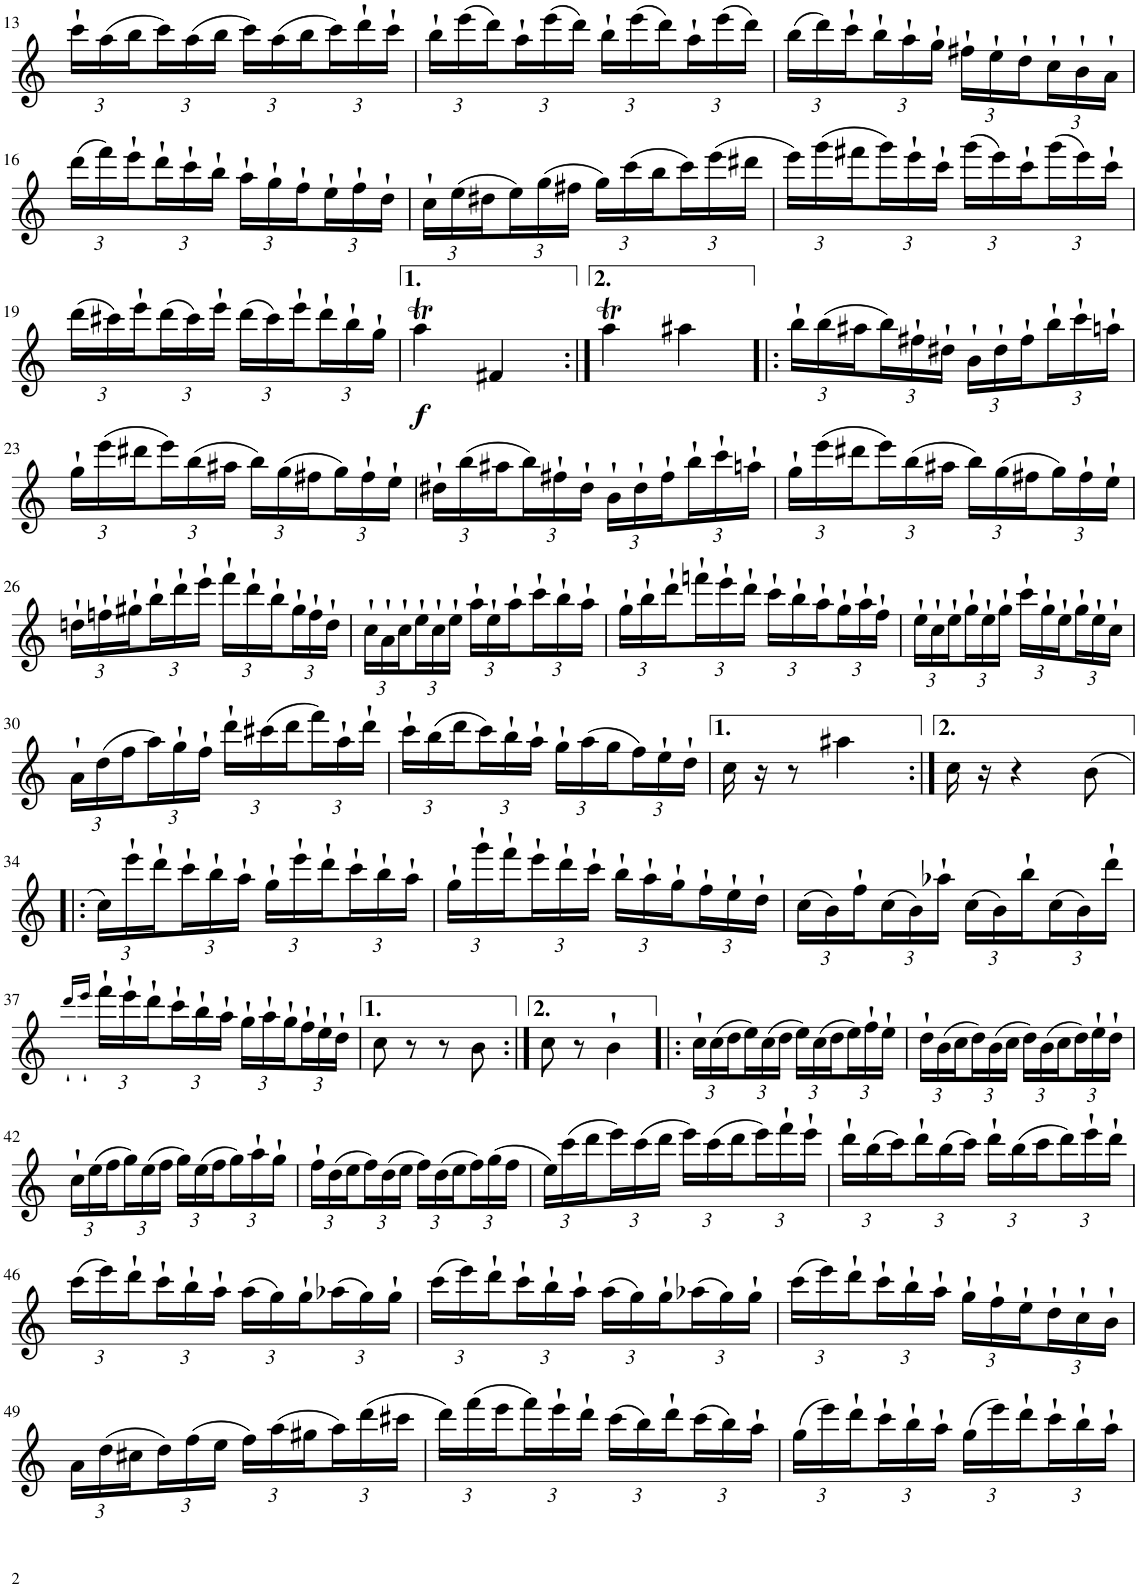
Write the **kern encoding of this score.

**kern	**dynam
*part1	*part1
*staff1	*staff1
*I"Flöte	*
*I'Fl.	*
!!LO:PB:g=z
*clefG2	*
*k[]	*
*M2/4	*
*Xbrackettup	*
=13	=13
24ccc`\LL	.
(24aa\	.
24bb\	.
24ccc\)	.
(24aa\	.
24bb\JJ	.
24ccc\LL)	.
(24aa\	.
24bb\	.
24ccc\)	.
24ddd`\	.
24ccc`\JJ	.
=14	=14
24bb`\LL	.
(24eee\	.
24ddd\)	.
24aa`\	.
(24eee\	.
24ddd\JJ)	.
24bb`\LL	.
(24eee\	.
24ddd\)	.
24aa`\	.
(24eee\	.
24ddd\JJ)	.
=15	=15
(24bb\LL	.
24ddd\)	.
24ccc`\	.
24bb`\	.
24aa`\	.
24gg`\JJ	.
24ff#X`\LL	.
24ee`\	.
24dd`\	.
24cc`\	.
24b`\	.
24a`\JJ	.
!!LO:LB:g=z
=16	=16
(24ddd\LL	.
24fff\)	.
24eee`\	.
24ddd`\	.
24ccc`\	.
24bb`\JJ	.
24aa`\LL	.
24gg`\	.
24ff`\	.
24ee`\	.
24ff`\	.
24dd`\JJ	.
=17	=17
24cc`\LL	.
(24ee\	.
24dd#X\	.
24ee\)	.
(24gg\	.
24ff#X\JJ	.
24gg\LL)	.
(24ccc\	.
24bb\	.
24ccc\)	.
(24eee\	.
24ddd#X\JJ	.
=18	=18
24eee\LL)	.
(24ggg\	.
24fff#X\	.
24ggg\)	.
24eee`\	.
24ccc`\JJ	.
(24ggg\LL	.
24eee\)	.
24ccc`\	.
(24ggg\	.
24eee\)	.
24ccc`\JJ	.
!!LO:LB:g=z
=19	=19
(24ddd\LL	.
24ccc#X\)	.
24eee`\	.
(24ddd\	.
24ccc#\)	.
24eee`\JJ	.
(24ddd\LL	.
24ccc#\)	.
24eee`\	.
24ddd`\	.
24bb`\	.
24gg`\JJ	.
=20	=20
!	!LO:DY:b
4aaT\	f
4f#X/	.
=21:|!	=21:|!
4aaT\	.
4aa#X\	.
=22!|:	=22!|:
24bb`\LL	.
(24bb\	.
24aa#X\	.
24bb\)	.
24ff#X`\	.
24dd#X`\JJ	.
24b`\LL	.
24dd#`\	.
24ff#`\	.
24bb`\	.
24ccc`\	.
24aan`\JJ	.
!!LO:LB:g=z
=23	=23
24gg`\LL	.
(24eee\	.
24ddd#X\	.
24eee\)	.
(24bb\	.
24aa#X\JJ	.
24bb\LL)	.
(24gg\	.
24ff#X\	.
24gg\)	.
24ff#`\	.
24ee`\JJ	.
=24	=24
24dd#X`\LL	.
(24bb\	.
24aa#X\	.
24bb\)	.
24ff#X`\	.
24dd#`\JJ	.
24b`\LL	.
24dd#`\	.
24ff#`\	.
24bb`\	.
24ccc`\	.
24aan`\JJ	.
=25	=25
24gg`\LL	.
(24eee\	.
24ddd#X\	.
24eee\)	.
(24bb\	.
24aa#X\JJ	.
24bb\LL)	.
(24gg\	.
24ff#X\	.
24gg\)	.
24ff#`\	.
24ee`\JJ	.
!!LO:LB:g=z
=26	=26
24ddn`\LL	.
24ffn`\	.
24gg#X`\	.
24bb`\	.
24ddd`\	.
24eee`\JJ	.
24fff`\LL	.
24ddd`\	.
24bb`\	.
24gg#`\	.
24ff`\	.
24dd`\JJ	.
=27	=27
24cc`\LL	.
24a`\	.
24cc`\	.
24ee`\	.
24cc`\	.
24ee`\JJ	.
24aa`\LL	.
24ee`\	.
24aa`\	.
24ccc`\	.
24bb`\	.
24aa`\JJ	.
=28	=28
24gg`\LL	.
24bb`\	.
24ddd`\	.
24fffn`\	.
24eee`\	.
24ddd`\JJ	.
24ccc`\LL	.
24bb`\	.
24aa`\	.
24gg`\	.
24aa`\	.
24ff`\JJ	.
=29	=29
24ee`\LL	.
24cc`\	.
24ee`\	.
24gg`\	.
24ee`\	.
24gg`\JJ	.
24ccc`\LL	.
24gg`\	.
24ee`\	.
24gg`\	.
24ee`\	.
24cc`\JJ	.
!!LO:LB:g=z
=30	=30
24a`\LL	.
(24dd\	.
24ff\	.
24aa\)	.
24gg`\	.
24ff`\JJ	.
24ddd`\LL	.
(24ccc#X\	.
24ddd\	.
24fff\)	.
24aa`\	.
24ddd`\JJ	.
=31	=31
24ccc`\LL	.
(24bb\	.
24ddd\	.
24ccc\)	.
24bb`\	.
24aa`\JJ	.
24gg`\LL	.
(24aa\	.
24gg\	.
24ff\)	.
24ee`\	.
24dd`\JJ	.
=32	=32
16cc\	.
16r	.
8r	.
4aa#X\	.
=33:|!	=33:|!
16cc\	.
16r	.
4r	.
(8b\	.
!!LO:LB:g=z
=34!|:	=34!|:
24cc\LL)	.
24eee`\	.
24ddd`\	.
24ccc`\	.
24bb`\	.
24aa`\JJ	.
24gg`\LL	.
24eee`\	.
24ddd`\	.
24ccc`\	.
24bb`\	.
24aa`\JJ	.
=35	=35
24gg`\LL	.
24ggg`\	.
24fff`\	.
24eee`\	.
24ddd`\	.
24ccc`\JJ	.
24bb`\LL	.
24aa`\	.
24gg`\	.
24ff`\	.
24ee`\	.
24dd`\JJ	.
=36	=36
(24cc\LL	.
24b\)	.
24ff`\	.
(24cc\	.
24b\)	.
24aa-X`\JJ	.
(24cc\LL	.
24b\)	.
24bb`\	.
(24cc\	.
24b\)	.
24ddd`\JJ	.
!!LO:LB:g=z
=37	=37
16qddd`/LL	.
16qeee`/JJ	.
24fff`\LL	.
24eee`\	.
24ddd`\	.
24ccc`\	.
24bb`\	.
24aa`\JJ	.
24gg`\LL	.
24aa`\	.
24gg`\	.
24ff`\	.
24ee`\	.
24dd`\JJ	.
=38	=38
8cc\	.
8r	.
8r	.
8b\	.
=39:|!	=39:|!
8cc\	.
8r	.
4b`\	.
=40!|:	=40!|:
24cc`\LL	.
(24cc\	.
24dd\	.
24ee\)	.
(24cc\	.
24dd\JJ	.
24ee\LL)	.
(24cc\	.
24dd\	.
24ee\)	.
24ff`\	.
24ee`\JJ	.
=41	=41
24dd`\LL	.
(24b\	.
24cc\	.
24dd\)	.
(24b\	.
24cc\JJ	.
24dd\LL)	.
(24b\	.
24cc\	.
24dd\)	.
24ee`\	.
24dd`\JJ	.
!!LO:LB:g=z
=42	=42
24cc`\LL	.
(24ee\	.
24ff\	.
24gg\)	.
(24ee\	.
24ff\JJ	.
24gg\LL)	.
(24ee\	.
24ff\	.
24gg\)	.
24aa`\	.
24gg`\JJ	.
=43	=43
24ff`\LL	.
(24dd\	.
24ee\	.
24ff\)	.
(24dd\	.
24ee\JJ	.
24ff\LL)	.
(24dd\	.
24ee\	.
24ff\)	.
(24gg\	.
24ff\JJ	.
=44	=44
24ee\LL)	.
(24ccc\	.
24ddd\	.
24eee\)	.
(24ccc\	.
24ddd\JJ	.
24eee\LL)	.
(24ccc\	.
24ddd\	.
24eee\)	.
24fff`\	.
24eee`\JJ	.
=45	=45
24ddd`\LL	.
(24bb\	.
24ccc\)	.
24ddd`\	.
(24bb\	.
24ccc\JJ)	.
24ddd`\LL	.
(24bb\	.
24ccc\	.
24ddd\)	.
24eee`\	.
24ddd`\JJ	.
!!LO:LB:g=z
=46	=46
(24ccc\LL	.
24eee\)	.
24ddd`\	.
24ccc`\	.
24bb`\	.
24aa`\JJ	.
(24aa\LL	.
24gg\)	.
24gg`\	.
(24aa-X\	.
24gg\)	.
24gg`\JJ	.
=47	=47
(24ccc\LL	.
24eee\)	.
24ddd`\	.
24ccc`\	.
24bb`\	.
24aa`\JJ	.
(24aa\LL	.
24gg\)	.
24gg`\	.
(24aa-X\	.
24gg\)	.
24gg`\JJ	.
=48	=48
(24ccc\LL	.
24eee\)	.
24ddd`\	.
24ccc`\	.
24bb`\	.
24aa`\JJ	.
24gg`\LL	.
24ff`\	.
24ee`\	.
24dd`\	.
24cc`\	.
24b`\JJ	.
!!LO:LB:g=z
=49	=49
24a\LL	.
(24dd\	.
24cc#X\	.
24dd\)	.
(24ff\	.
24ee\JJ	.
24ff\LL)	.
(24aa\	.
24gg#X\	.
24aa\)	.
(24ddd\	.
24ccc#X\JJ	.
=50	=50
24ddd\LL)	.
(24fff\	.
24eee\	.
24fff\)	.
24eee`\	.
24ddd`\JJ	.
(24ccc\LL	.
24bb\)	.
24ddd`\	.
(24ccc\	.
24bb\)	.
24aa`\JJ	.
=51	=51
(24gg\LL	.
24eee\)	.
24ddd`\	.
24ccc`\	.
24bb`\	.
24aa`\JJ	.
(24gg\LL	.
24eee\)	.
24ddd`\	.
24ccc`\	.
24bb`\	.
24aa`\JJ	.
=	=
*-	*-
